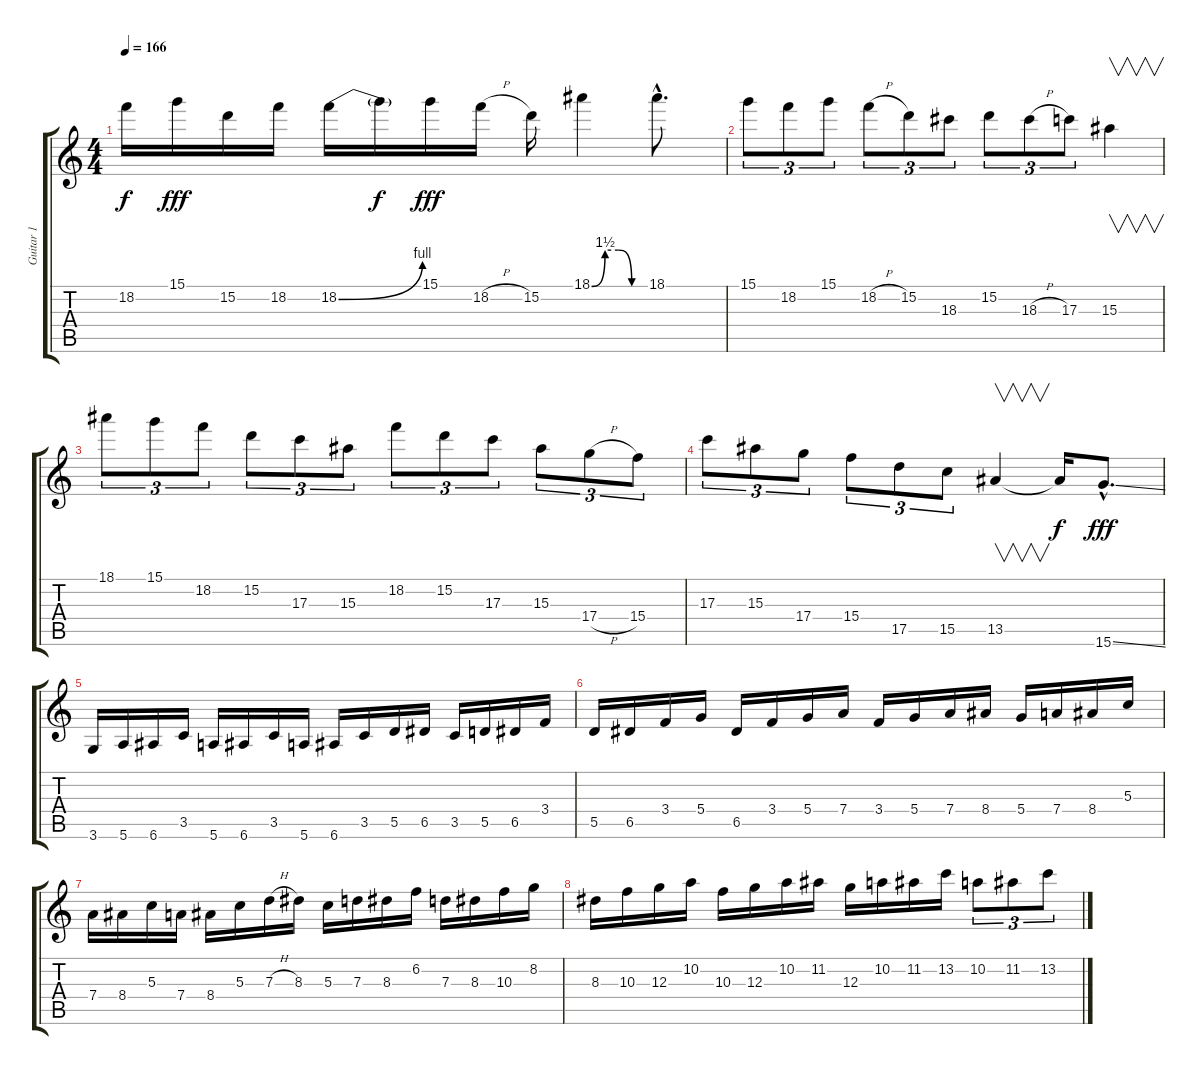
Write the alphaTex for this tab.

\track ("Guitar 1 " "Guitar 1 ") {instrument distortionguitar}
\staff {score tabs}
\tuning (E4 B3 G3 D3 A2 E2) {hide}
\ts (4 4)
\tempo 166
\clef g2
\ks c
18.2{t}.16{dy f} 15.1.16{dy fff} 15.2.16 18.2.16 18.2{be (bend 0 0 60 4)}.16 18.2{t}.16{dy f} 15.1.16{dy fff} 18.2{h}.16 15.2.16 18.1{be (custom 0 0 15 6 30 6 45 0 60 0)}.4 18.1{hac}.8{d} |
15.1.8{tu (3 2)} 18.2.8{tu (3 2)} 15.1.8{tu (3 2)} 18.2{h}.8{tu (3 2)} 15.2.8{tu (3 2)} 18.3.8{tu (3 2)} 15.2.8{tu (3 2)} 18.3{h}.8{tu (3 2)} 17.3.8{tu (3 2)} 15.3.4{v} |
18.1.8{tu (3 2)} 15.1.8{tu (3 2)} 18.2.8{tu (3 2)} 15.2.8{tu (3 2)} 17.3.8{tu (3 2)} 15.3.8{tu (3 2)} 18.2.8{tu (3 2)} 15.2.8{tu (3 2)} 17.3.8{tu (3 2)} 15.3.8{tu (3 2)} 17.4{h}.8{tu (3 2)} 15.4.8{tu (3 2)} |
17.3.8{tu (3 2)} 15.3.8{tu (3 2)} 17.4.8{tu (3 2)} 15.4.8{tu (3 2)} 17.5.8{tu (3 2)} 15.5.8{tu (3 2)} 13.5.4{v} 13.5{t}.16{dy f} 15.6{ss hac}.8{d dy fff} |
3.6.16 5.6.16 6.6.16 3.5.16 5.6.16 6.6.16 3.5.16 5.6.16 6.6.16 3.5.16 5.5.16 6.5.16 3.5.16 5.5.16 6.5.16 3.4.16 |
5.5.16 6.5.16 3.4.16 5.4.16 6.5.16 3.4.16 5.4.16 7.4.16 3.4.16 5.4.16 7.4.16 8.4.16 5.4.16 7.4.16 8.4.16 5.3.16 |
7.4.16 8.4.16 5.3.16 7.4.16 8.4.16 5.3.16 7.3{h}.16 8.3.16 5.3.16 7.3.16 8.3.16 6.2.16 7.3.16 8.3.16 10.3.16 8.2.16 |
8.3.16 10.3.16 12.3.16 10.2.16 10.3.16 12.3.16 10.2.16 11.2.16 12.3.16 10.2.16 11.2.16 13.2.16 10.2.8{tu (3 2)} 11.2.8{tu (3 2)} 13.2.8{tu (3 2)}
